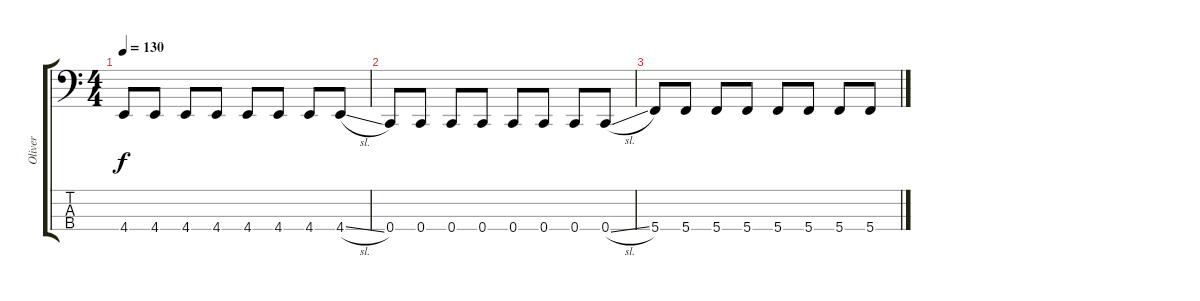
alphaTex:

\track ("Oliver" "Oliver") {instrument electricbassfinger}
\staff {score tabs}
\tuning (Eb2 Bb1 F1 C1) {hide}
\ts (4 4)
\tempo 130
\clef f4
\ks c
4.4.8{dy f} 4.4.8 4.4.8 4.4.8 4.4.8 4.4.8 4.4.8 4.4{sl}.8 |
0.4.8 0.4.8 0.4.8 0.4.8 0.4.8 0.4.8 0.4.8 0.4{sl}.8 |
5.4.8 5.4.8 5.4.8 5.4.8 5.4.8 5.4.8 5.4.8 5.4.8
